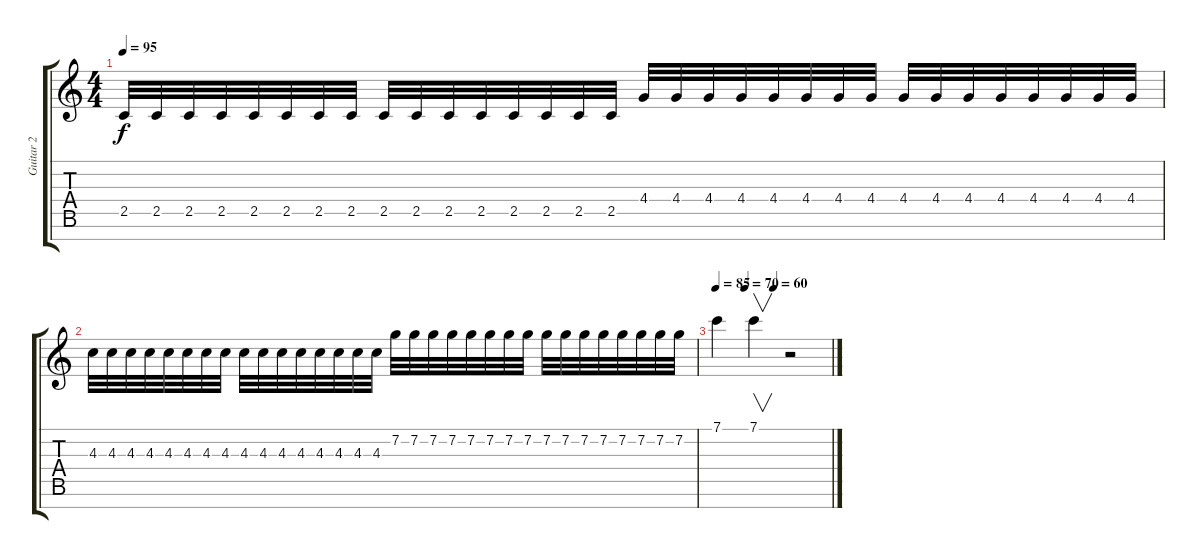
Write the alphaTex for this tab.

\track ("Guitar 2" "Guitar 2") {instrument distortionguitar}
\staff {score tabs}
\tuning (F4 C4 Ab3 Eb3 Bb2 F2 C2) {hide}
\ts (4 4)
\tempo 95
\clef g2
\ks c
2.5.32{dy f} 2.5.32 2.5.32 2.5.32 2.5.32 2.5.32 2.5.32 2.5.32 2.5.32 2.5.32 2.5.32 2.5.32 2.5.32 2.5.32 2.5.32 2.5.32 4.4.32 4.4.32 4.4.32 4.4.32 4.4.32 4.4.32 4.4.32 4.4.32 4.4.32 4.4.32 4.4.32 4.4.32 4.4.32 4.4.32 4.4.32 4.4.32 |
4.3.32 4.3.32 4.3.32 4.3.32 4.3.32 4.3.32 4.3.32 4.3.32 4.3.32 4.3.32 4.3.32 4.3.32 4.3.32 4.3.32 4.3.32 4.3.32 7.2.32 7.2.32 7.2.32 7.2.32 7.2.32 7.2.32 7.2.32 7.2.32 7.2.32 7.2.32 7.2.32 7.2.32 7.2.32 7.2.32 7.2.32 7.2.32 |
\tempo (60 0.5)
\tempo 85
\tempo (70 0.25)
7.1.4 7.1.4{v} r.2
